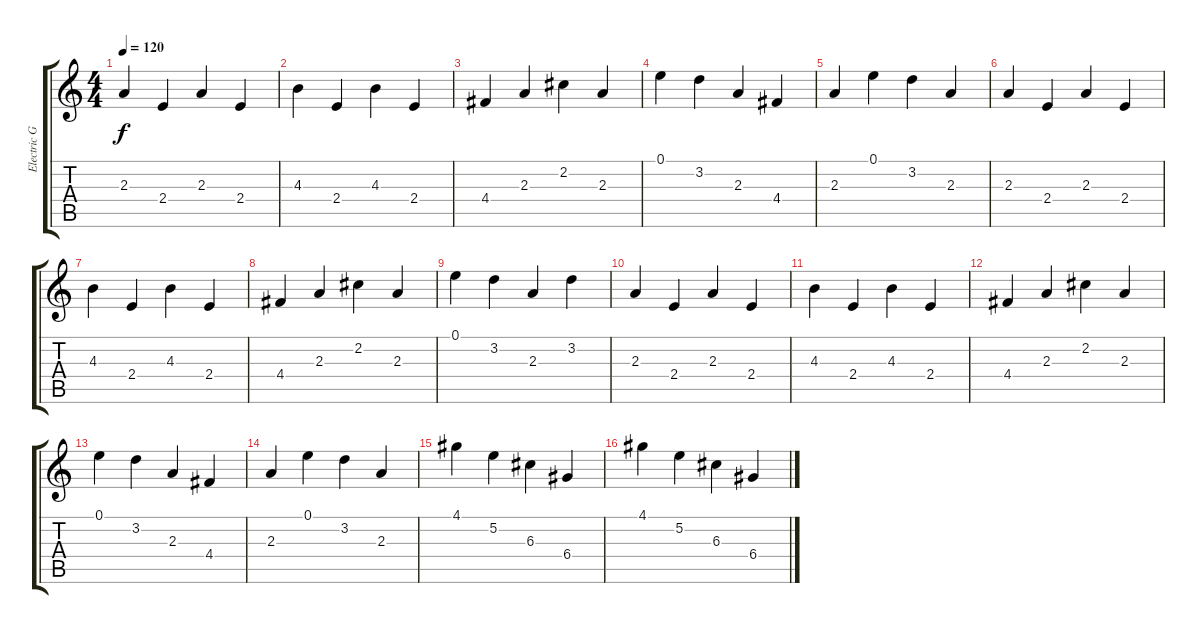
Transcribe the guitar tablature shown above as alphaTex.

\track ("Electric Gtr 1" "Electric G") {instrument electricguitarclean}
\staff {score tabs}
\tuning (E4 B3 G3 D3 A2 E2) {hide}
\ts (4 4)
\tempo 120
\clef g2
\ks c
2.3.4{dy f} 2.4.4 2.3.4 2.4.4 |
4.3.4 2.4.4 4.3.4 2.4.4 |
4.4.4 2.3.4 2.2.4 2.3.4 |
0.1.4 3.2.4 2.3.4 4.4.4 |
2.3.4 0.1.4 3.2.4 2.3.4 |
2.3.4 2.4.4 2.3.4 2.4.4 |
4.3.4 2.4.4 4.3.4 2.4.4 |
4.4.4 2.3.4 2.2.4 2.3.4 |
0.1.4 3.2.4 2.3.4 3.2.4 |
2.3.4 2.4.4 2.3.4 2.4.4 |
4.3.4 2.4.4 4.3.4 2.4.4 |
4.4.4 2.3.4 2.2.4 2.3.4 |
0.1.4 3.2.4 2.3.4 4.4.4 |
2.3.4 0.1.4 3.2.4 2.3.4 |
4.1.4 5.2.4 6.3.4 6.4.4 |
4.1.4 5.2.4 6.3.4 6.4.4
